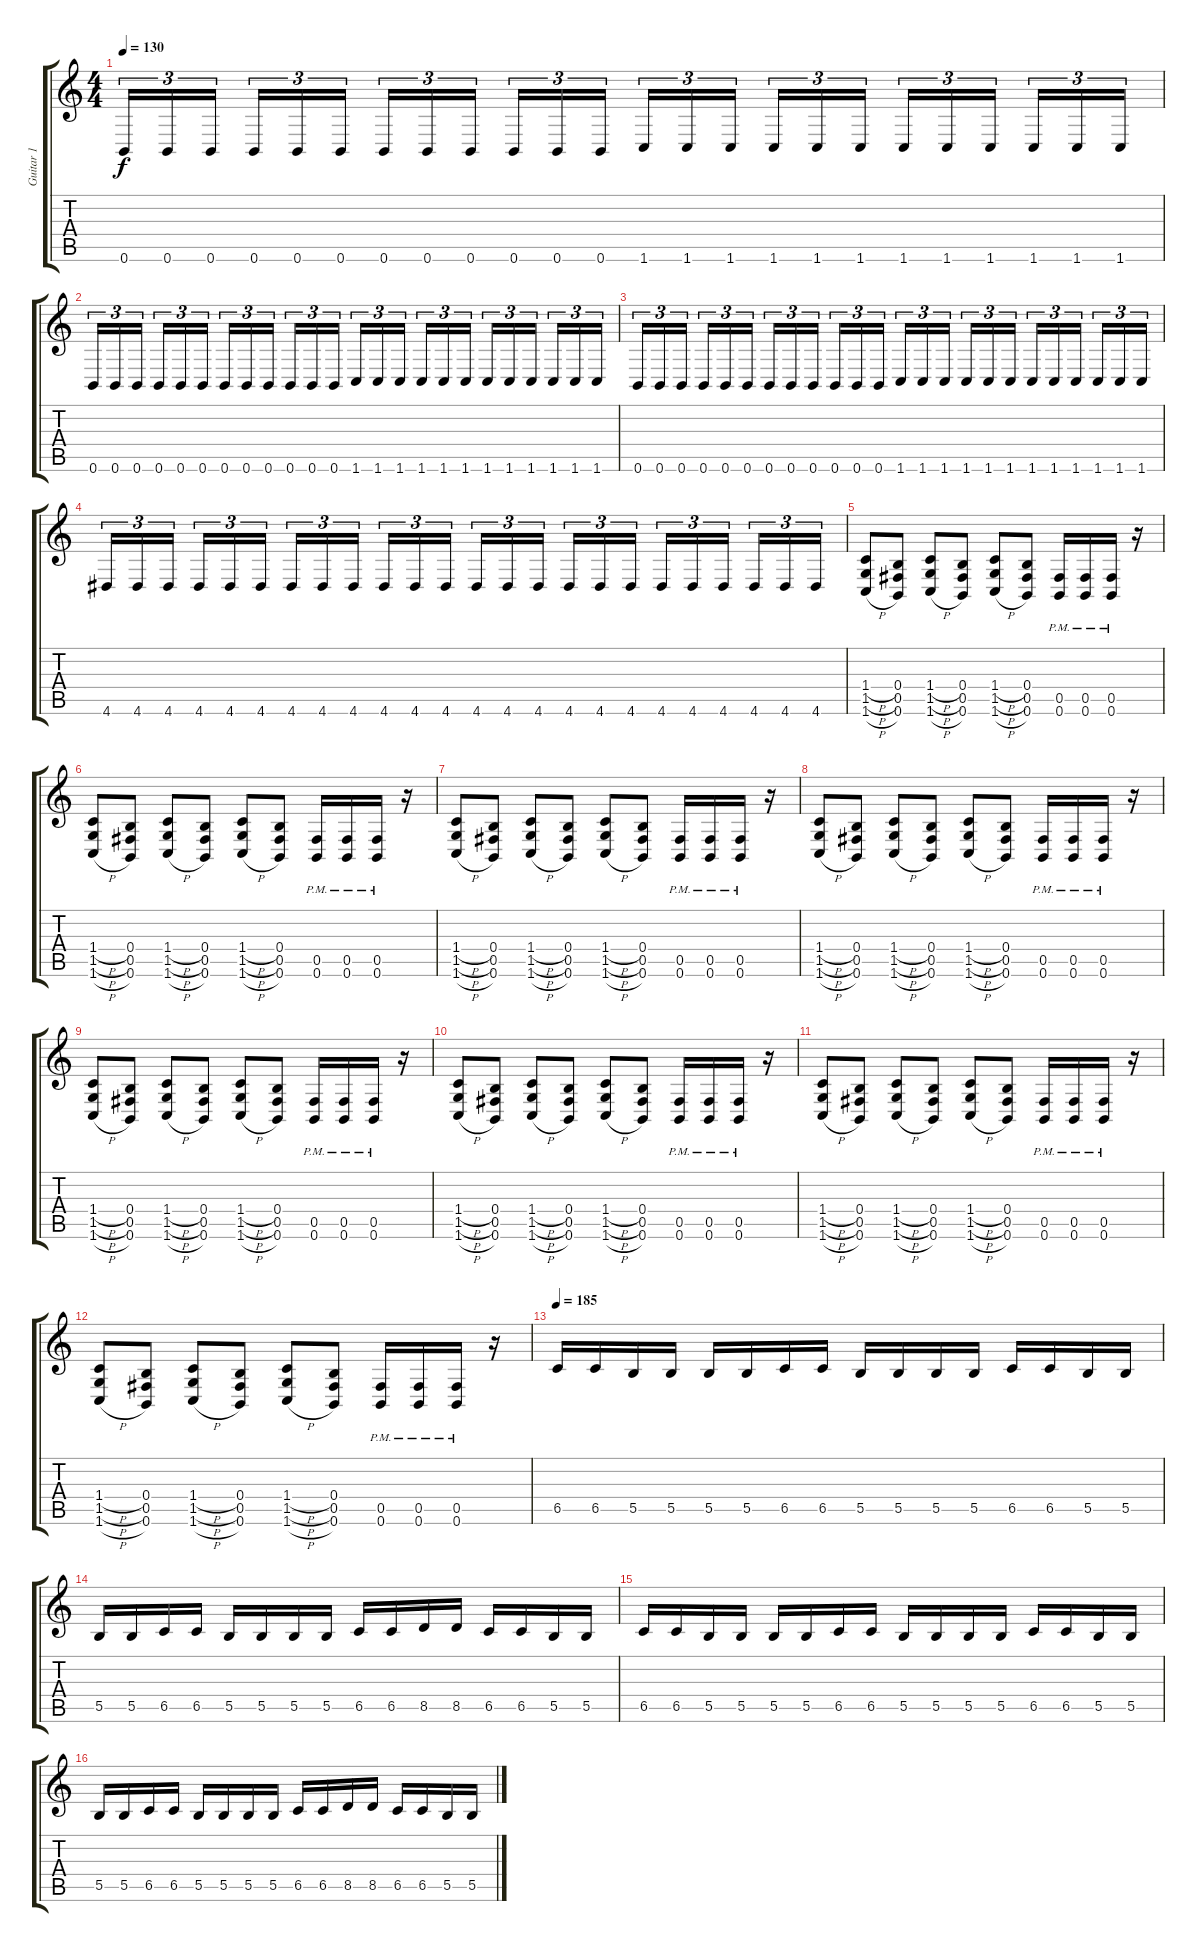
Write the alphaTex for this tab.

\track ("Guitar 1" "Guitar 1") {instrument distortionguitar}
\staff {score tabs}
\tuning (Db4 Ab3 E3 B2 Gb2 B1) {hide}
\ts (4 4)
\tempo 130
\clef g2
\ks c
0.6.16{tu (3 2) dy f} 0.6.16{tu (3 2)} 0.6.16{tu (3 2) beam splitsecondary} 0.6.16{tu (3 2)} 0.6.16{tu (3 2)} 0.6.16{tu (3 2)} 0.6.16{tu (3 2)} 0.6.16{tu (3 2)} 0.6.16{tu (3 2) beam splitsecondary} 0.6.16{tu (3 2)} 0.6.16{tu (3 2)} 0.6.16{tu (3 2)} 1.6.16{tu (3 2)} 1.6.16{tu (3 2)} 1.6.16{tu (3 2) beam splitsecondary} 1.6.16{tu (3 2)} 1.6.16{tu (3 2)} 1.6.16{tu (3 2)} 1.6.16{tu (3 2)} 1.6.16{tu (3 2)} 1.6.16{tu (3 2) beam splitsecondary} 1.6.16{tu (3 2)} 1.6.16{tu (3 2)} 1.6.16{tu (3 2)} |
0.6.16{tu (3 2)} 0.6.16{tu (3 2)} 0.6.16{tu (3 2) beam splitsecondary} 0.6.16{tu (3 2)} 0.6.16{tu (3 2)} 0.6.16{tu (3 2)} 0.6.16{tu (3 2)} 0.6.16{tu (3 2)} 0.6.16{tu (3 2) beam splitsecondary} 0.6.16{tu (3 2)} 0.6.16{tu (3 2)} 0.6.16{tu (3 2)} 1.6.16{tu (3 2)} 1.6.16{tu (3 2)} 1.6.16{tu (3 2) beam splitsecondary} 1.6.16{tu (3 2)} 1.6.16{tu (3 2)} 1.6.16{tu (3 2)} 1.6.16{tu (3 2)} 1.6.16{tu (3 2)} 1.6.16{tu (3 2) beam splitsecondary} 1.6.16{tu (3 2)} 1.6.16{tu (3 2)} 1.6.16{tu (3 2)} |
0.6.16{tu (3 2)} 0.6.16{tu (3 2)} 0.6.16{tu (3 2) beam splitsecondary} 0.6.16{tu (3 2)} 0.6.16{tu (3 2)} 0.6.16{tu (3 2)} 0.6.16{tu (3 2)} 0.6.16{tu (3 2)} 0.6.16{tu (3 2) beam splitsecondary} 0.6.16{tu (3 2)} 0.6.16{tu (3 2)} 0.6.16{tu (3 2)} 1.6.16{tu (3 2)} 1.6.16{tu (3 2)} 1.6.16{tu (3 2) beam splitsecondary} 1.6.16{tu (3 2)} 1.6.16{tu (3 2)} 1.6.16{tu (3 2)} 1.6.16{tu (3 2)} 1.6.16{tu (3 2)} 1.6.16{tu (3 2) beam splitsecondary} 1.6.16{tu (3 2)} 1.6.16{tu (3 2)} 1.6.16{tu (3 2)} |
4.6.16{tu (3 2)} 4.6.16{tu (3 2)} 4.6.16{tu (3 2) beam splitsecondary} 4.6.16{tu (3 2)} 4.6.16{tu (3 2)} 4.6.16{tu (3 2)} 4.6.16{tu (3 2)} 4.6.16{tu (3 2)} 4.6.16{tu (3 2) beam splitsecondary} 4.6.16{tu (3 2)} 4.6.16{tu (3 2)} 4.6.16{tu (3 2)} 4.6.16{tu (3 2)} 4.6.16{tu (3 2)} 4.6.16{tu (3 2) beam splitsecondary} 4.6.16{tu (3 2)} 4.6.16{tu (3 2)} 4.6.16{tu (3 2)} 4.6.16{tu (3 2)} 4.6.16{tu (3 2)} 4.6.16{tu (3 2) beam splitsecondary} 4.6.16{tu (3 2)} 4.6.16{tu (3 2)} 4.6.16{tu (3 2)} |
(1.4{h} 1.5{h} 1.6{h}).8 (0.4 0.5 0.6).8 (1.4{h} 1.5{h} 1.6{h}).8 (0.4 0.5 0.6).8 (1.4{h} 1.5{h} 1.6{h}).8 (0.4 0.5 0.6).8 (0.5{pm} 0.6{pm}).16 (0.5{pm} 0.6{pm}).16 (0.5{pm} 0.6{pm}).16 r.16 |
(1.4{h} 1.5{h} 1.6{h}).8 (0.4 0.5 0.6).8 (1.4{h} 1.5{h} 1.6{h}).8 (0.4 0.5 0.6).8 (1.4{h} 1.5{h} 1.6{h}).8 (0.4 0.5 0.6).8 (0.5{pm} 0.6{pm}).16 (0.5{pm} 0.6{pm}).16 (0.5{pm} 0.6{pm}).16 r.16 |
(1.4{h} 1.5{h} 1.6{h}).8 (0.4 0.5 0.6).8 (1.4{h} 1.5{h} 1.6{h}).8 (0.4 0.5 0.6).8 (1.4{h} 1.5{h} 1.6{h}).8 (0.4 0.5 0.6).8 (0.5{pm} 0.6{pm}).16 (0.5{pm} 0.6{pm}).16 (0.5{pm} 0.6{pm}).16 r.16 |
(1.4{h} 1.5{h} 1.6{h}).8 (0.4 0.5 0.6).8 (1.4{h} 1.5{h} 1.6{h}).8 (0.4 0.5 0.6).8 (1.4{h} 1.5{h} 1.6{h}).8 (0.4 0.5 0.6).8 (0.5{pm} 0.6{pm}).16 (0.5{pm} 0.6{pm}).16 (0.5{pm} 0.6{pm}).16 r.16 |
(1.4{h} 1.5{h} 1.6{h}).8 (0.4 0.5 0.6).8 (1.4{h} 1.5{h} 1.6{h}).8 (0.4 0.5 0.6).8 (1.4{h} 1.5{h} 1.6{h}).8 (0.4 0.5 0.6).8 (0.5{pm} 0.6{pm}).16 (0.5{pm} 0.6{pm}).16 (0.5{pm} 0.6{pm}).16 r.16 |
(1.4{h} 1.5{h} 1.6{h}).8 (0.4 0.5 0.6).8 (1.4{h} 1.5{h} 1.6{h}).8 (0.4 0.5 0.6).8 (1.4{h} 1.5{h} 1.6{h}).8 (0.4 0.5 0.6).8 (0.5{pm} 0.6{pm}).16 (0.5{pm} 0.6{pm}).16 (0.5{pm} 0.6{pm}).16 r.16 |
(1.4{h} 1.5{h} 1.6{h}).8 (0.4 0.5 0.6).8 (1.4{h} 1.5{h} 1.6{h}).8 (0.4 0.5 0.6).8 (1.4{h} 1.5{h} 1.6{h}).8 (0.4 0.5 0.6).8 (0.5{pm} 0.6{pm}).16 (0.5{pm} 0.6{pm}).16 (0.5{pm} 0.6{pm}).16 r.16 |
(1.4{h} 1.5{h} 1.6{h}).8 (0.4 0.5 0.6).8 (1.4{h} 1.5{h} 1.6{h}).8 (0.4 0.5 0.6).8 (1.4{h} 1.5{h} 1.6{h}).8 (0.4 0.5 0.6).8 (0.5{pm} 0.6{pm}).16 (0.5{pm} 0.6{pm}).16 (0.5{pm} 0.6{pm}).16 r.16 |
\tempo 185
6.5.16 6.5.16 5.5.16 5.5.16 5.5.16 5.5.16 6.5.16 6.5.16 5.5.16 5.5.16 5.5.16 5.5.16 6.5.16 6.5.16 5.5.16 5.5.16 |
5.5.16 5.5.16 6.5.16 6.5.16 5.5.16 5.5.16 5.5.16 5.5.16 6.5.16 6.5.16 8.5.16 8.5.16 6.5.16 6.5.16 5.5.16 5.5.16 |
6.5.16 6.5.16 5.5.16 5.5.16 5.5.16 5.5.16 6.5.16 6.5.16 5.5.16 5.5.16 5.5.16 5.5.16 6.5.16 6.5.16 5.5.16 5.5.16 |
5.5.16 5.5.16 6.5.16 6.5.16 5.5.16 5.5.16 5.5.16 5.5.16 6.5.16 6.5.16 8.5.16 8.5.16 6.5.16 6.5.16 5.5.16 5.5.16
